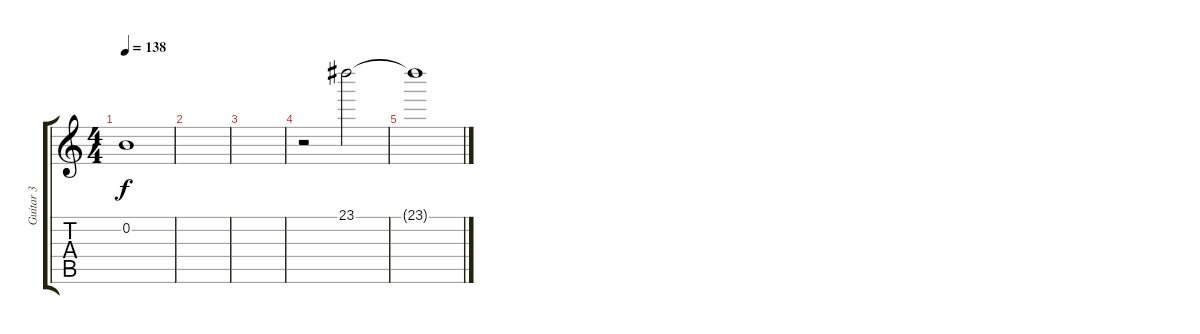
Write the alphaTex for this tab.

\track ("Guitar 3" "Guitar 3") {instrument electricguitarjazz}
\staff {score tabs}
\tuning (E4 B3 G3 D3 A2 E2) {hide}
\ts (4 4)
\tempo 138
\clef g2
\ks c
0.2.1{dy f volume 6 balance 0 instrument distortionguitar} |
|
|
r.2{volume 0} 23.1.2{volume 6 instrument distortionguitar} |
23.1{t}.1
